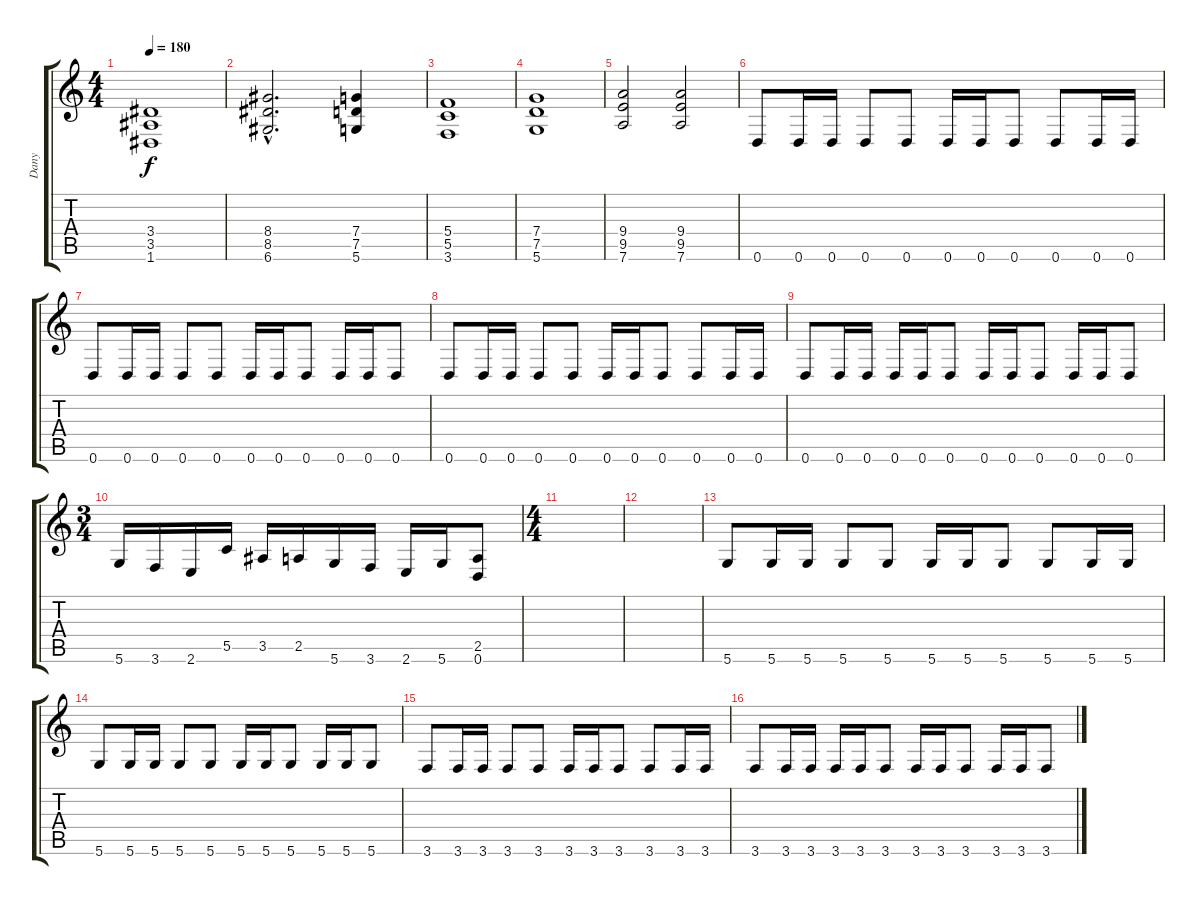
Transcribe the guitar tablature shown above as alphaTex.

\track ("Dany" "Dany") {instrument distortionguitar}
\staff {score tabs}
\tuning (D4 A3 F3 C3 G2 D2) {hide}
\ts (4 4)
\tempo 180
\clef g2
\ks c
(3.4 3.5 1.6).1{dy f} |
(8.4{hac} 8.5{hac} 6.6{hac}).2{d} (7.4 7.5 5.6).4 |
(5.4 5.5 3.6).1 |
(7.4 7.5 5.6).1 |
(9.4 9.5 7.6).2 (9.4 9.5 7.6).2 |
0.6.8 0.6.16 0.6.16 0.6.8 0.6.8 0.6.16 0.6.16 0.6.8 0.6.8 0.6.16 0.6.16 |
0.6.8 0.6.16 0.6.16 0.6.8 0.6.8 0.6.16 0.6.16 0.6.8 0.6.16 0.6.16 0.6.8 |
0.6.8 0.6.16 0.6.16 0.6.8 0.6.8 0.6.16 0.6.16 0.6.8 0.6.8 0.6.16 0.6.16 |
0.6.8 0.6.16 0.6.16 0.6.16 0.6.16 0.6.8 0.6.16 0.6.16 0.6.8 0.6.16 0.6.16 0.6.8 |
\ts (3 4)
5.6.16 3.6.16 2.6.16 5.5.16 3.5.16 2.5.16 5.6.16 3.6.16 2.6.16 5.6.16 (2.5 0.6).8 |
\ts (4 4)
|
|
5.6.8 5.6.16 5.6.16 5.6.8 5.6.8 5.6.16 5.6.16 5.6.8 5.6.8 5.6.16 5.6.16 |
5.6.8 5.6.16 5.6.16 5.6.8 5.6.8 5.6.16 5.6.16 5.6.8 5.6.16 5.6.16 5.6.8 |
3.6.8 3.6.16 3.6.16 3.6.8 3.6.8 3.6.16 3.6.16 3.6.8 3.6.8 3.6.16 3.6.16 |
3.6.8 3.6.16 3.6.16 3.6.16 3.6.16 3.6.8 3.6.16 3.6.16 3.6.8 3.6.16 3.6.16 3.6.8
